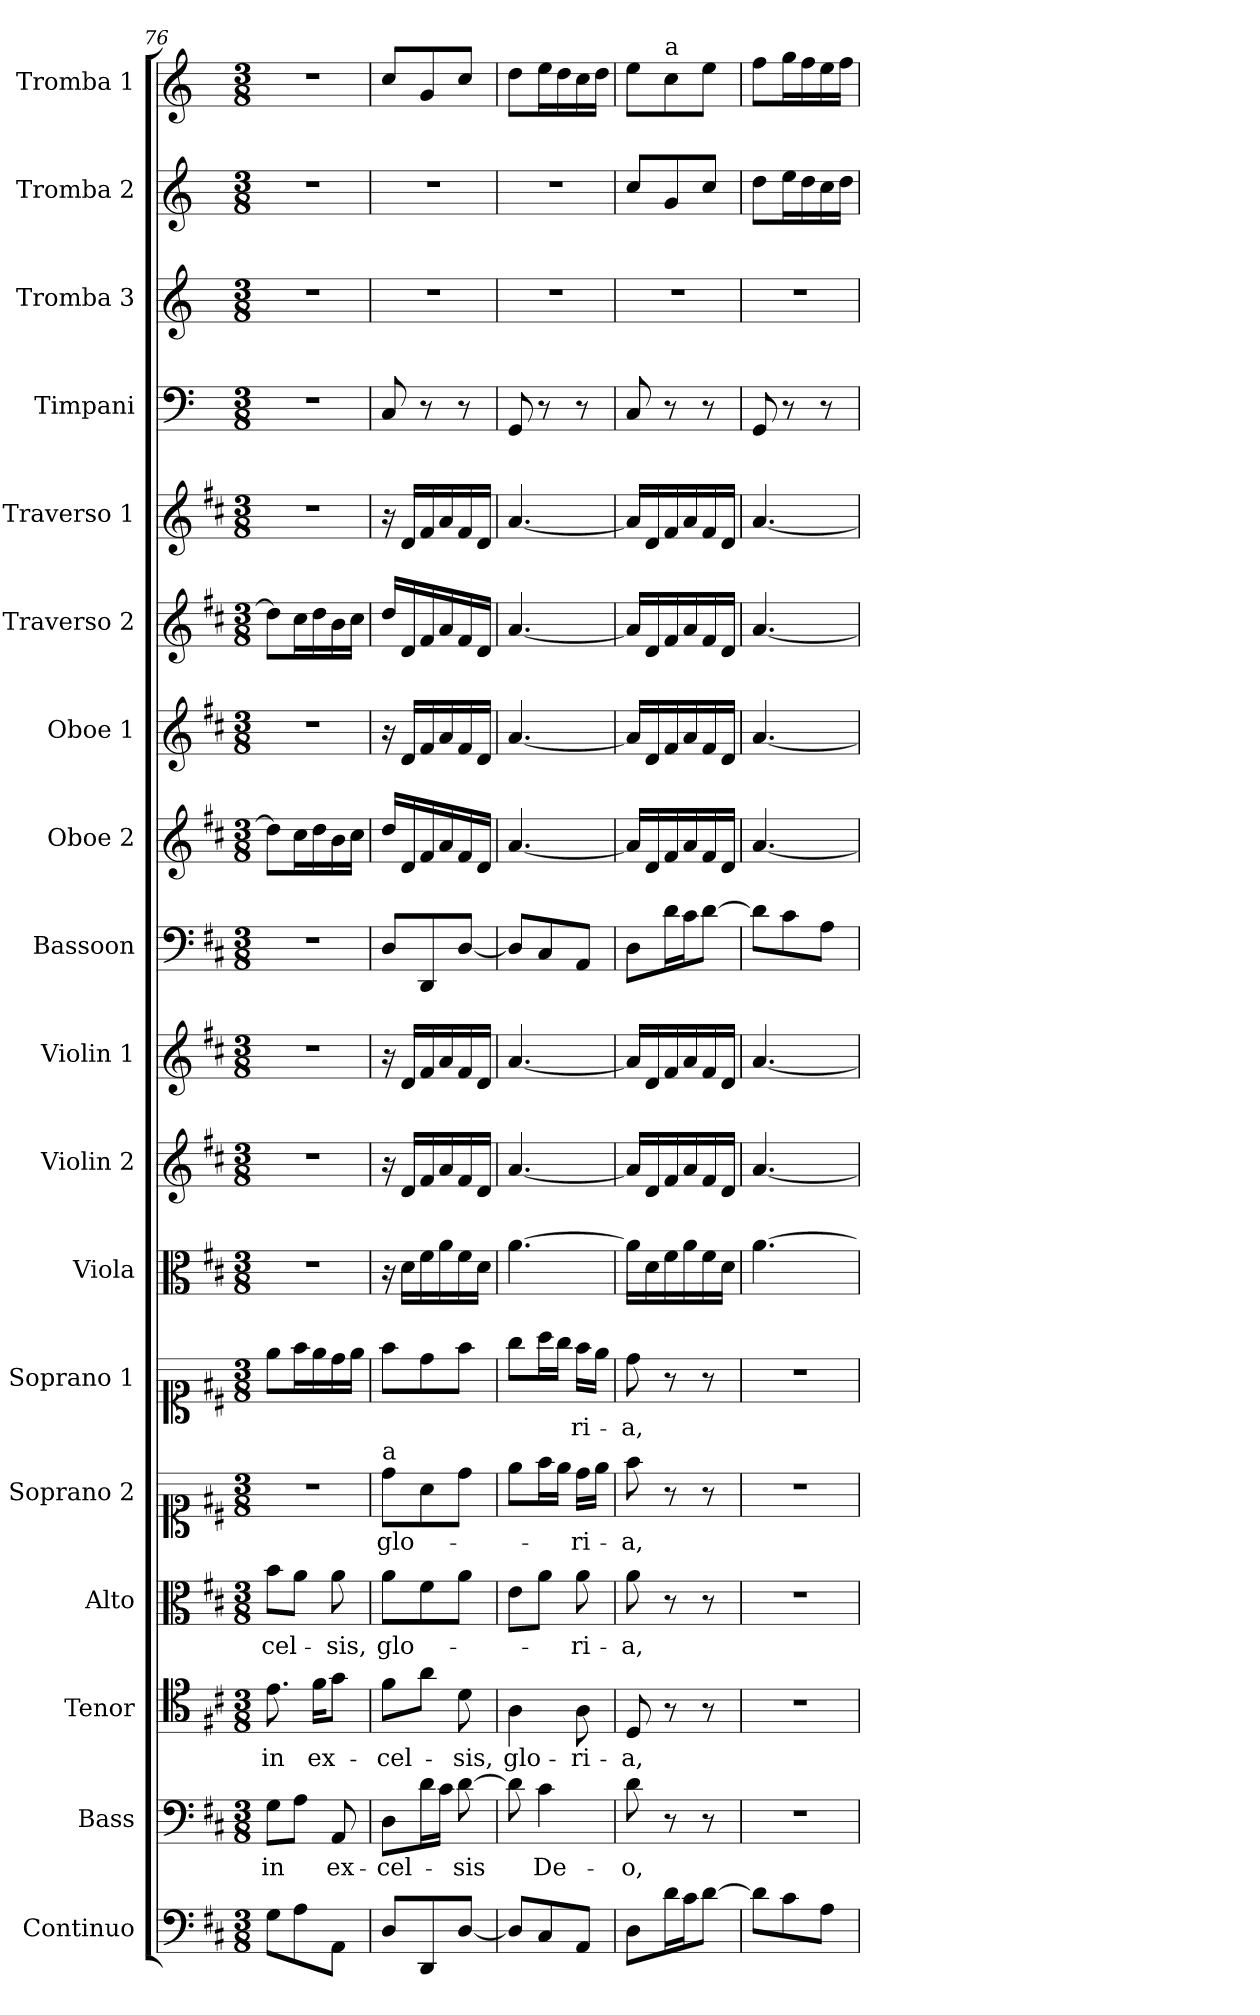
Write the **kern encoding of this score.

**kern	**kern	**text	**kern	**text	**kern	**text	**kern	**text	**kern	**text	**kern	**kern	**kern	**kern	**kern	**kern	**kern	**kern	**kern	**kern	**kern	**kern
*part18	*part17	*part17	*part16	*part16	*part15	*part15	*part14	*part14	*part13	*part13	*part12	*part11	*part10	*part9	*part8	*part7	*part6	*part5	*part4	*part3	*part2	*part1
*staff18	*staff17	*staff17	*staff16	*staff16	*staff15	*staff15	*staff14	*staff14	*staff13	*staff13	*staff12	*staff11	*staff10	*staff9	*staff8	*staff7	*staff6	*staff5	*staff4	*staff3	*staff2	*staff1
*I"Continuo	*I"Bass	*	*I"Tenor	*	*I"Alto	*	*I"Soprano 2	*	*I"Soprano 1	*	*I"Viola	*I"Violin 2	*I"Violin 1	*I"Bassoon	*I"Oboe 2	*I"Oboe 1	*I"Traverso 2	*I"Traverso 1	*I"Timpani	*I"Tromba 3	*I"Tromba 2	*I"Tromba 1
*I'Cont	*I'B	*	*I'T	*	*I'A	*	*I'S 2	*	*I'S 1	*	*I'Vla	*I'Vln 2	*I'Vln 1	*I'Bsn	*I'Ob 2	*I'Ob 1	*I'Trv 2	*I'Trv 1	*I'Timp	*I'Tr 3	*I'Tr 2	*I'Tr 1
*clefF4	*clefF4	*	*clefC4	*	*clefC3	*	*clefC1	*	*clefC1	*	*clefC3	*clefG2	*clefG2	*clefF4	*clefG2	*clefG2	*clefG2	*clefG2	*clefF4	*clefG2	*clefG2	*clefG2
*	*	*	*	*	*	*	*	*	*	*	*	*	*	*	*	*	*	*	*ITrd-1c-2	*ITrd-1c-2	*ITrd-1c-2	*ITrd-1c-2
*k[f#c#]	*k[f#c#]	*	*k[f#c#]	*	*k[f#c#]	*	*k[f#c#]	*	*k[f#c#]	*	*k[f#c#]	*k[f#c#]	*k[f#c#]	*k[f#c#]	*k[f#c#]	*k[f#c#]	*k[f#c#]	*k[f#c#]	*k[f#c#]	*k[f#c#]	*k[f#c#]	*k[f#c#]
*M3/8	*M3/8	*	*M3/8	*	*M3/8	*	*M3/8	*	*M3/8	*	*M3/8	*M3/8	*M3/8	*M3/8	*M3/8	*M3/8	*M3/8	*M3/8	*M3/8	*M3/8	*M3/8	*M3/8
=76	=76	=76	=76	=76	=76	=76	=76	=76	=76	=76	=76	=76	=76	=76	=76	=76	=76	=76	=76	=76	=76	=76
!	!	!LO:LY:b	!	!LO:LY:b	!	!LO:LY:b	!	!	!	!	!	!	!	!	!	!	!	!	!	!	!	!
8G\L	8G\L	in	8.e\	in	8b\L	-cel-	4.r	.	8ee\L	.	4.r	4.r	4.r	4.r	8dd\L]	4.r	8dd\L]	4.r	4.r	4.r	4.r	4.r
8A\	8A\J	.	.	.	8a\J	.	.	.	16ff#\L	.	.	.	.	.	16cc#\L	.	16cc#\L	.	.	.	.	.
!	!	!	!	!LO:LY:b	!	!	!	!	!	!	!	!	!	!	!	!	!	!	!	!	!	!
.	.	.	16f#\KL	ex-	.	.	.	.	16ee\	.	.	.	.	.	16dd\	.	16dd\	.	.	.	.	.
!	!	!LO:LY:b	!	!	!	!LO:LY:b	!	!	!	!	!	!	!	!	!	!	!	!	!	!	!	!
8AA\J	8AA/	ex-	8g\J	.	8a\	-sis,	.	.	16dd\	.	.	.	.	.	16b\	.	16b\	.	.	.	.	.
.	.	.	.	.	.	.	.	.	16ee\JJ	.	.	.	.	.	16cc#\JJ	.	16cc#\JJ	.	.	.	.	.
=77	=77	=77	=77	=77	=77	=77	=77	=77	=77	=77	=77	=77	=77	=77	=77	=77	=77	=77	=77	=77	=77	=77
!	!	!	!	!	!	!	!LO:TX:a:t=a	!	!	!	!	!	!	!	!	!	!	!	!	!	!	!
!	!	!LO:LY:b	!	!LO:LY:b	!	!LO:LY:b	!	!LO:LY:b	!	!	!	!	!	!	!	!	!	!	!	!	!	!
8D/L	8D\L	-cel-	8f#\L	-cel-	8a\L	glo-	8dd\L	glo-	8ff#\L	.	16r	16r	16r	8D/L	16dd/LL	16r	16dd/LL	16r	8D/	4.r	4.r	8dd/L
.	.	.	.	.	.	.	.	.	.	.	16d\LL	16d/LL	16d/LL	.	16d/	16d/LL	16d/	16d/LL	.	.	.	.
8DD/	16d\L	.	8a\J	.	8f#\	.	8a\	.	8dd\	.	16f#\	16f#/	16f#/	8DD/	16f#/	16f#/	16f#/	16f#/	8r	.	.	8a/
.	16c#\JJ	.	.	.	.	.	.	.	.	.	16a\	16a/	16a/	.	16a/	16a/	16a/	16a/	.	.	.	.
!	!	!LO:LY:b	!	!LO:LY:b	!	!	!	!	!	!	!	!	!	!	!	!	!	!	!	!	!	!
[8D/J	[8d\	-sis	8d\	-sis,	8a\J	.	8dd\J	.	8ff#\J	.	16f#\	16f#/	16f#/	[8D/J	16f#/	16f#/	16f#/	16f#/	8r	.	.	8dd/J
.	.	.	.	.	.	.	.	.	.	.	16d\JJ	16d/JJ	16d/JJ	.	16d/JJ	16d/JJ	16d/JJ	16d/JJ	.	.	.	.
=78	=78	=78	=78	=78	=78	=78	=78	=78	=78	=78	=78	=78	=78	=78	=78	=78	=78	=78	=78	=78	=78	=78
!	!	!	!	!LO:LY:b	!	!	!	!	!	!	!	!	!	!	!	!	!	!	!	!	!	!
8D/L]	8d\]	.	4A\	glo-	8e\L	.	8ee\L	.	8gg\L	.	[4.a\	[4.a/	[4.a/	8D/L]	[4.a/	[4.a/	[4.a/	[4.a/	8AA/	4.r	4.r	8ee\L
!	!	!LO:LY:b	!	!	!	!	!	!	!	!	!	!	!	!	!	!	!	!	!	!	!	!
8C#/	4c#\	De-	.	.	8a\J	.	16ff#\L	.	16aa\L	.	.	.	.	8C#/	.	.	.	.	8r	.	.	16ff#\L
.	.	.	.	.	.	.	16ee\JJ	.	16gg\JJ	.	.	.	.	.	.	.	.	.	.	.	.	16ee\
!	!	!	!	!LO:LY:b	!	!LO:LY:b	!	!LO:LY:b	!	!LO:LY:b	!	!	!	!	!	!	!	!	!	!	!	!
8AA/J	.	.	8A\	-ri-	8a\	-ri-	16dd\LL	ri-	16ff#\LL	-ri-	.	.	.	8AA/J	.	.	.	.	8r	.	.	16dd\
.	.	.	.	.	.	.	16ee\JJ	.	16ee\JJ	.	.	.	.	.	.	.	.	.	.	.	.	16ee\JJ
=79	=79	=79	=79	=79	=79	=79	=79	=79	=79	=79	=79	=79	=79	=79	=79	=79	=79	=79	=79	=79	=79	=79
!	!	!LO:LY:b	!	!LO:LY:b	!	!LO:LY:b	!	!LO:LY:b	!	!LO:LY:b	!	!	!	!	!	!	!	!	!	!	!	!
8D\L	8d\	-o,	8D/	-a,	8a\	-a,	8ff#\	-a,	8dd\	-a,	16a\LL]	16a/LL]	16a/LL]	8D\L	16a/LL]	16a/LL]	16a/LL]	16a/LL]	8D/	4.r	8dd/L	8ff#\L
.	.	.	.	.	.	.	.	.	.	.	16d\	16d/	16d/	.	16d/	16d/	16d/	16d/	.	.	.	.
!	!	!	!	!	!	!	!	!	!	!	!	!	!	!	!	!	!	!	!	!	!	!LO:TX:a:t=a
16d\L	8r	.	8r	.	8r	.	8r	.	8r	.	16f#\	16f#/	16f#/	16d\L	16f#/	16f#/	16f#/	16f#/	8r	.	8a/	8dd\
16c#\J	.	.	.	.	.	.	.	.	.	.	16a\	16a/	16a/	16c#\J	16a/	16a/	16a/	16a/	.	.	.	.
[8d\J	8r	.	8r	.	8r	.	8r	.	8r	.	16f#\	16f#/	16f#/	[8d\J	16f#/	16f#/	16f#/	16f#/	8r	.	8dd/J	8ff#\J
.	.	.	.	.	.	.	.	.	.	.	16d\JJ	16d/JJ	16d/JJ	.	16d/JJ	16d/JJ	16d/JJ	16d/JJ	.	.	.	.
!!LO:PB:g=z
=80	=80	=80	=80	=80	=80	=80	=80	=80	=80	=80	=80	=80	=80	=80	=80	=80	=80	=80	=80	=80	=80	=80
8d\L]	4.r	.	4.r	.	4.r	.	4.r	.	4.r	.	[4.a\	[4.a/	[4.a/	8d\L]	[4.a/	[4.a/	[4.a/	[4.a/	8AA/	4.r	8ee\L	8gg\L
8c#\	.	.	.	.	.	.	.	.	.	.	.	.	.	8c#\	.	.	.	.	8r	.	16ff#\L	16aa\L
.	.	.	.	.	.	.	.	.	.	.	.	.	.	.	.	.	.	.	.	.	16ee\	16gg\
8A\J	.	.	.	.	.	.	.	.	.	.	.	.	.	8A\J	.	.	.	.	8r	.	16dd\	16ff#\
.	.	.	.	.	.	.	.	.	.	.	.	.	.	.	.	.	.	.	.	.	16ee\JJ	16gg\JJ
=	=	=	=	=	=	=	=	=	=	=	=	=	=	=	=	=	=	=	=	=	=	=
*-	*-	*-	*-	*-	*-	*-	*-	*-	*-	*-	*-	*-	*-	*-	*-	*-	*-	*-	*-	*-	*-	*-
